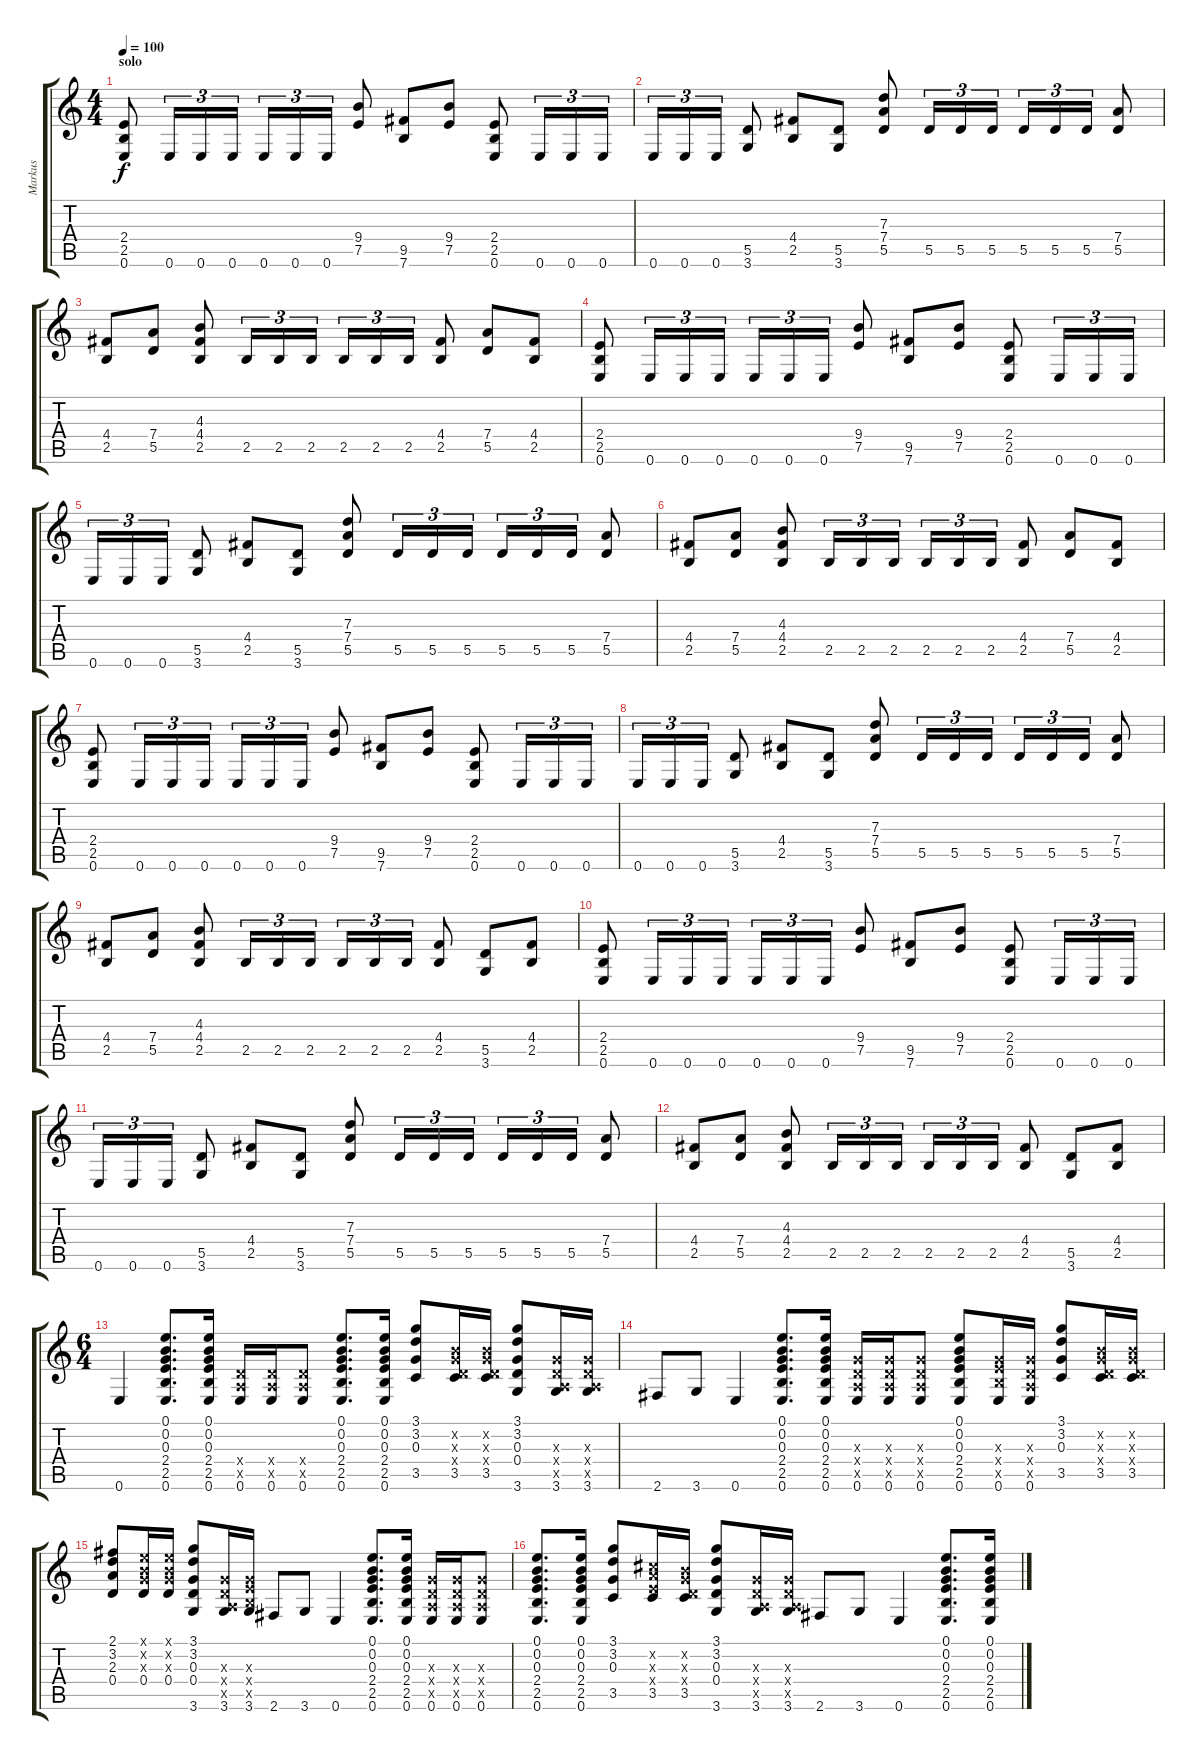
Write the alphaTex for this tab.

\track ("Markus" "Markus") {instrument distortionguitar}
\staff {score tabs}
\tuning (E4 B3 G3 D3 A2 E2) {hide}
\ts (4 4)
\section ("" "solo")
\tempo 100
\clef g2
\ks c
(2.4 2.5 0.6).8{dy f} 0.6.16{tu (3 2)} 0.6.16{tu (3 2)} 0.6.16{tu (3 2)} 0.6.16{tu (3 2)} 0.6.16{tu (3 2)} 0.6.16{tu (3 2)} (9.4 7.5).8 (9.5 7.6).8 (9.4 7.5).8 (2.4 2.5 0.6).8 0.6.16{tu (3 2)} 0.6.16{tu (3 2)} 0.6.16{tu (3 2)} |
0.6.16{tu (3 2)} 0.6.16{tu (3 2)} 0.6.16{tu (3 2)} (5.5 3.6).8 (4.4 2.5).8 (5.5 3.6).8 (7.3 7.4 5.5).8 5.5.16{tu (3 2)} 5.5.16{tu (3 2)} 5.5.16{tu (3 2)} 5.5.16{tu (3 2)} 5.5.16{tu (3 2)} 5.5.16{tu (3 2)} (7.4 5.5).8 |
(4.4 2.5).8 (7.4 5.5).8 (4.3 4.4 2.5).8 2.5.16{tu (3 2)} 2.5.16{tu (3 2)} 2.5.16{tu (3 2)} 2.5.16{tu (3 2)} 2.5.16{tu (3 2)} 2.5.16{tu (3 2)} (4.4 2.5).8 (7.4 5.5).8 (4.4 2.5).8 |
(2.4 2.5 0.6).8 0.6.16{tu (3 2)} 0.6.16{tu (3 2)} 0.6.16{tu (3 2)} 0.6.16{tu (3 2)} 0.6.16{tu (3 2)} 0.6.16{tu (3 2)} (9.4 7.5).8 (9.5 7.6).8 (9.4 7.5).8 (2.4 2.5 0.6).8 0.6.16{tu (3 2)} 0.6.16{tu (3 2)} 0.6.16{tu (3 2)} |
0.6.16{tu (3 2)} 0.6.16{tu (3 2)} 0.6.16{tu (3 2)} (5.5 3.6).8 (4.4 2.5).8 (5.5 3.6).8 (7.3 7.4 5.5).8 5.5.16{tu (3 2)} 5.5.16{tu (3 2)} 5.5.16{tu (3 2)} 5.5.16{tu (3 2)} 5.5.16{tu (3 2)} 5.5.16{tu (3 2)} (7.4 5.5).8 |
(4.4 2.5).8 (7.4 5.5).8 (4.3 4.4 2.5).8 2.5.16{tu (3 2)} 2.5.16{tu (3 2)} 2.5.16{tu (3 2)} 2.5.16{tu (3 2)} 2.5.16{tu (3 2)} 2.5.16{tu (3 2)} (4.4 2.5).8 (7.4 5.5).8 (4.4 2.5).8 |
(2.4 2.5 0.6).8 0.6.16{tu (3 2)} 0.6.16{tu (3 2)} 0.6.16{tu (3 2)} 0.6.16{tu (3 2)} 0.6.16{tu (3 2)} 0.6.16{tu (3 2)} (9.4 7.5).8 (9.5 7.6).8 (9.4 7.5).8 (2.4 2.5 0.6).8 0.6.16{tu (3 2)} 0.6.16{tu (3 2)} 0.6.16{tu (3 2)} |
0.6.16{tu (3 2)} 0.6.16{tu (3 2)} 0.6.16{tu (3 2)} (5.5 3.6).8 (4.4 2.5).8 (5.5 3.6).8 (7.3 7.4 5.5).8 5.5.16{tu (3 2)} 5.5.16{tu (3 2)} 5.5.16{tu (3 2)} 5.5.16{tu (3 2)} 5.5.16{tu (3 2)} 5.5.16{tu (3 2)} (7.4 5.5).8 |
(4.4 2.5).8 (7.4 5.5).8 (4.3 4.4 2.5).8 2.5.16{tu (3 2)} 2.5.16{tu (3 2)} 2.5.16{tu (3 2)} 2.5.16{tu (3 2)} 2.5.16{tu (3 2)} 2.5.16{tu (3 2)} (4.4 2.5).8 (5.5 3.6).8 (4.4 2.5).8 |
(2.4 2.5 0.6).8 0.6.16{tu (3 2)} 0.6.16{tu (3 2)} 0.6.16{tu (3 2)} 0.6.16{tu (3 2)} 0.6.16{tu (3 2)} 0.6.16{tu (3 2)} (9.4 7.5).8 (9.5 7.6).8 (9.4 7.5).8 (2.4 2.5 0.6).8 0.6.16{tu (3 2)} 0.6.16{tu (3 2)} 0.6.16{tu (3 2)} |
0.6.16{tu (3 2)} 0.6.16{tu (3 2)} 0.6.16{tu (3 2)} (5.5 3.6).8 (4.4 2.5).8 (5.5 3.6).8 (7.3 7.4 5.5).8 5.5.16{tu (3 2)} 5.5.16{tu (3 2)} 5.5.16{tu (3 2)} 5.5.16{tu (3 2)} 5.5.16{tu (3 2)} 5.5.16{tu (3 2)} (7.4 5.5).8 |
(4.4 2.5).8 (7.4 5.5).8 (4.3 4.4 2.5).8 2.5.16{tu (3 2)} 2.5.16{tu (3 2)} 2.5.16{tu (3 2)} 2.5.16{tu (3 2)} 2.5.16{tu (3 2)} 2.5.16{tu (3 2)} (4.4 2.5).8 (5.5 3.6).8 (4.4 2.5).8 |
\ts (6 4)
0.6.4{instrument acousticguitarsteel} (0.1 0.2 0.3 2.4 2.5 0.6).8{d} (0.1 0.2 0.3 2.4 2.5 0.6).16 (0.4{x} 0.5{x} 0.6).16 (0.4{x} 0.5{x} 0.6).16 (0.4{x} 0.5{x} 0.6).8 (0.1 0.2 0.3 2.4 2.5 0.6).8{d} (0.1 0.2 0.3 2.4 2.5 0.6).16 (3.1 3.2 0.3 3.5).8 (0.2{x} 0.3{x} 0.4{x} 3.5).16 (0.2{x} 0.3{x} 0.4{x} 3.5).16 (3.1 3.2 0.3 0.4 3.6).8 (0.3{x} 0.4{x} 0.5{x} 3.6).16 (0.3{x} 0.4{x} 0.5{x} 3.6).16 |
2.6.8 3.6.8 0.6.4 (0.1 0.2 0.3 2.4 2.5 0.6).8{d} (0.1 0.2 0.3 2.4 2.5 0.6).16 (0.3{x} 0.4{x} 0.5{x} 0.6).16 (0.3{x} 0.4{x} 0.5{x} 0.6).16 (0.3{x} 0.4{x} 0.5{x} 0.6).8 (0.1 0.2 0.3 2.4 2.5 0.6).8 (0.3{x} 2.4{x} 2.5{x} 0.6).16 (0.3{x} 0.4{x} 0.5{x} 0.6).16 (3.1 3.2 0.3 3.5).8 (0.2{x} 0.3{x} 0.4{x} 3.5).16 (0.2{x} 0.3{x} 0.4{x} 3.5).16 |
(2.1 3.2 2.3 0.4).8 (0.1{x} 0.2{x} 0.3{x} 0.4).16 (0.1{x} 0.2{x} 0.3{x} 0.4).16 (3.1 3.2 0.3 0.4 3.6).8 (0.3{x} 0.4{x} 0.5{x} 3.6).16 (0.3{x} 2.4{x} 2.5{x} 3.6).16 2.6.8 3.6.8 0.6.4 (0.1 0.2 0.3 2.4 2.5 0.6).8{d} (0.1 0.2 0.3 2.4 2.5 0.6).16 (0.3{x} 0.4{x} 0.5{x} 0.6).16 (0.3{x} 0.4{x} 0.5{x} 0.6).16 (0.3{x} 0.4{x} 0.5{x} 0.6).8 |
(0.1 0.2 0.3 2.4 2.5 0.6).8{d} (0.1 0.2 0.3 2.4 2.5 0.6).16 (3.1 3.2 0.3 3.5).8 (2.2{x} 2.3{x} 2.4{x} 3.5).16 (0.2{x} 0.3{x} 0.4{x} 3.5).16 (3.1 3.2 0.3 0.4 3.6).8 (0.3{x} 0.4{x} 0.5{x} 3.6).16 (0.3{x} 0.4{x} 0.5{x} 3.6).16 2.6.8 3.6.8 0.6.4 (0.1 0.2 0.3 2.4 2.5 0.6).8{d} (0.1 0.2 0.3 2.4 2.5 0.6).16
